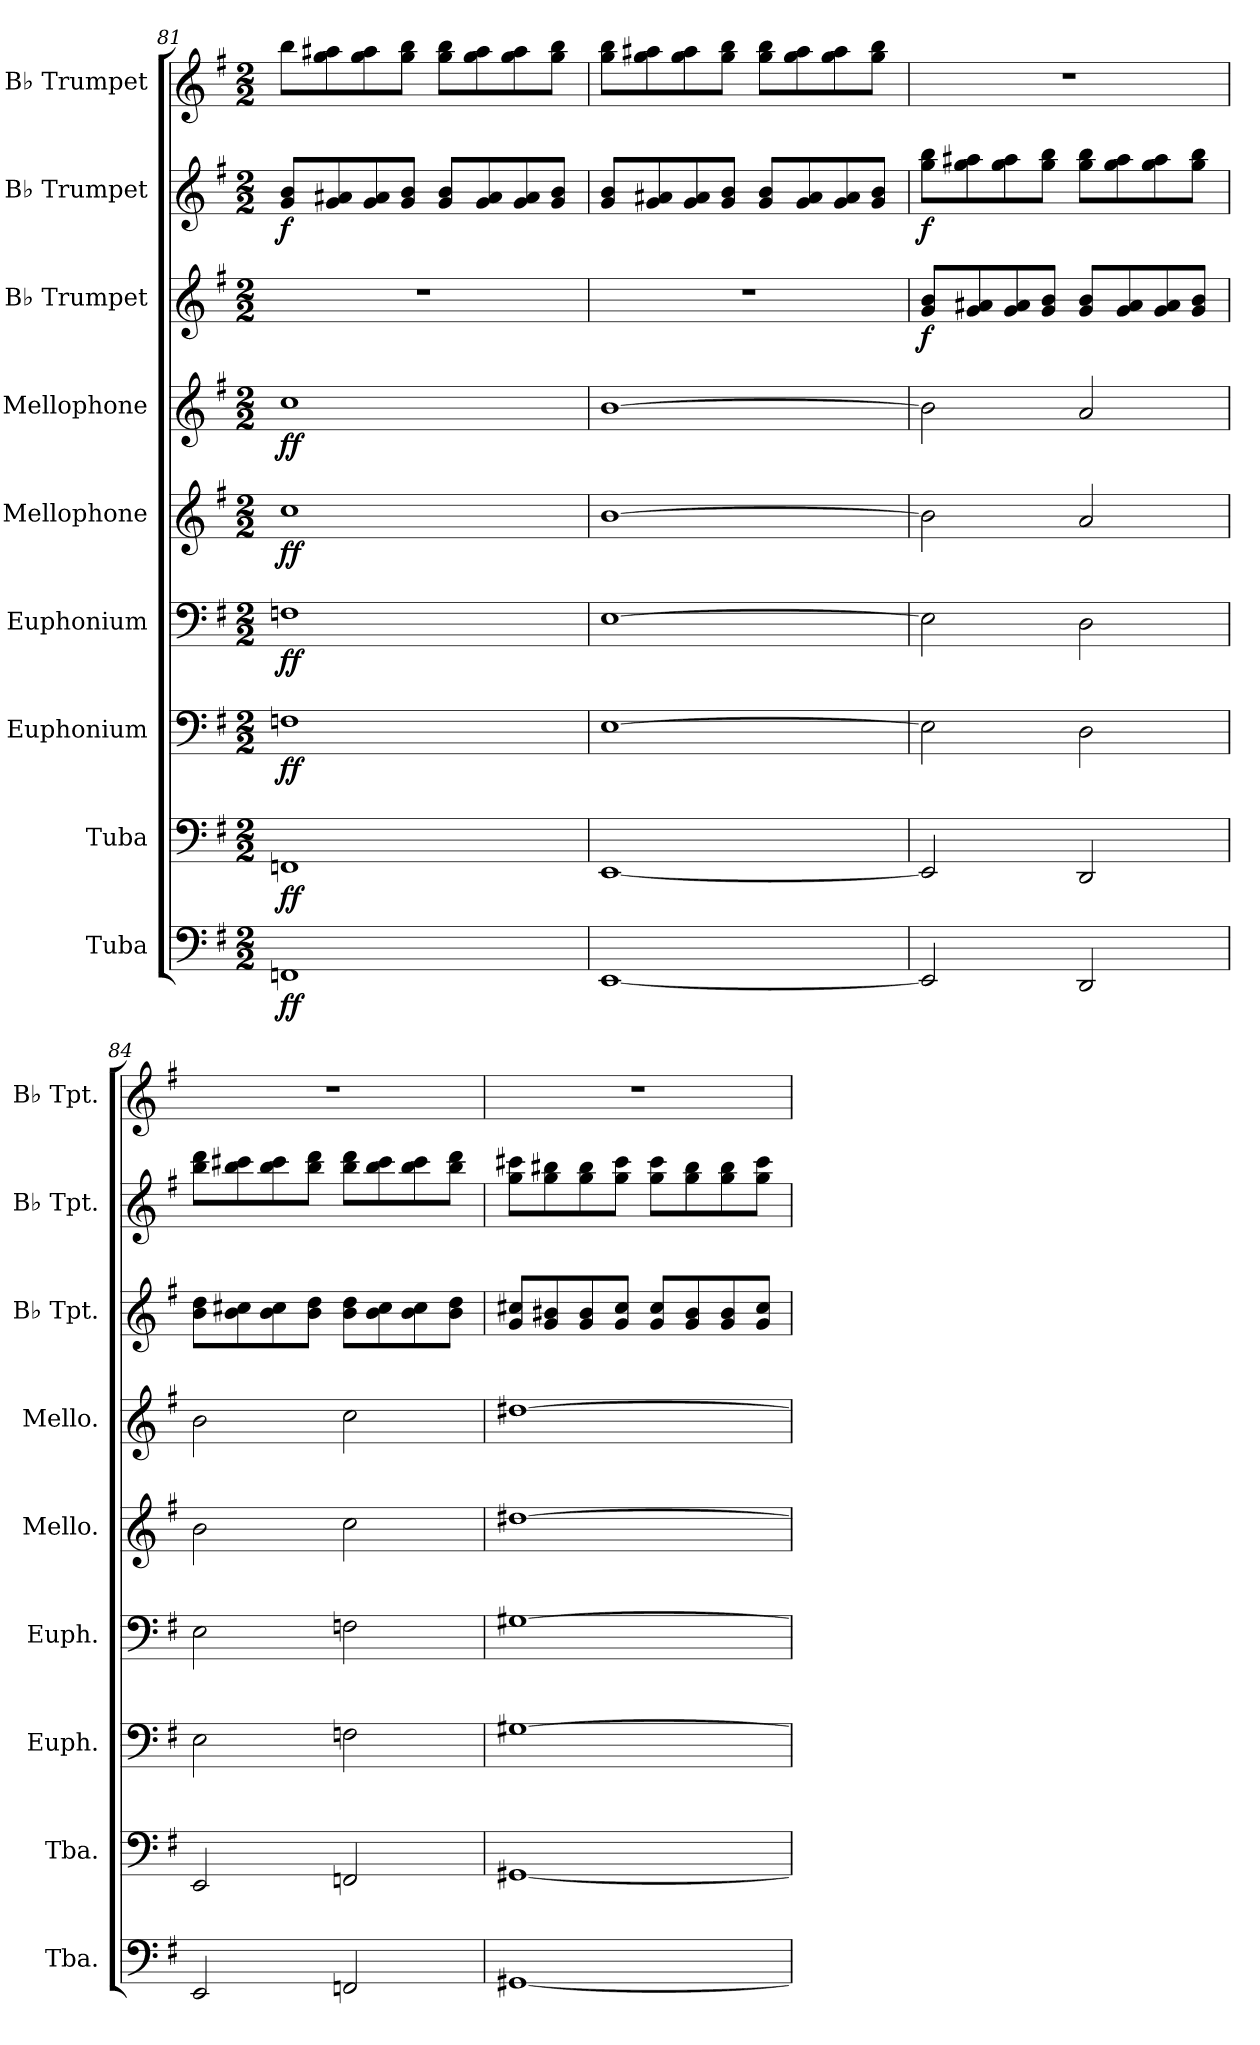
**kern	**dynam	**kern	**dynam	**kern	**dynam	**kern	**dynam	**kern	**dynam	**kern	**dynam	**kern	**dynam	**kern	**dynam	**kern
*part9	*part9	*part8	*part8	*part7	*part7	*part6	*part6	*part5	*part5	*part4	*part4	*part3	*part3	*part2	*part2	*part1
*staff9	*staff9	*staff8	*staff8	*staff7	*staff7	*staff6	*staff6	*staff5	*staff5	*staff4	*staff4	*staff3	*staff3	*staff2	*staff2	*staff1
*I"Tuba	*	*I"Tuba	*	*I"Euphonium	*	*I"Euphonium	*	*I"Mellophone	*	*I"Mellophone	*	*I"B♭ Trumpet	*	*I"B♭ Trumpet	*	*I"B♭ Trumpet
*I'Tba.	*	*I'Tba.	*	*I'Euph.	*	*I'Euph.	*	*I'Mello.	*	*I'Mello.	*	*I'B♭ Tpt.	*	*I'B♭ Tpt.	*	*I'B♭ Tpt.
*clefF4	*	*clefF4	*	*clefF4	*	*clefF4	*	*clefG2	*	*clefG2	*	*clefG2	*	*clefG2	*	*clefG2
*	*	*	*	*	*	*	*	*ITrd4c7	*	*ITrd4c7	*	*ITrd1c2	*	*ITrd1c2	*	*ITrd1c2
*k[f#]	*	*k[f#]	*	*k[f#]	*	*k[f#]	*	*k[]	*	*k[]	*	*k[b-]	*	*k[b-]	*	*k[b-]
*M2/2	*	*M2/2	*	*M2/2	*	*M2/2	*	*M2/2	*	*M2/2	*	*M2/2	*	*M2/2	*	*M2/2
=81	=81	=81	=81	=81	=81	=81	=81	=81	=81	=81	=81	=81	=81	=81	=81	=81
!	!LO:DY:b	!	!LO:DY:b	!	!LO:DY:b	!	!LO:DY:b	!	!LO:DY:b	!	!LO:DY:b	!	!	!	!LO:DY:b	!
1FFn	ff	1FFn	ff	1Fn	ff	1Fn	ff	1f	ff	1f	ff	1r	.	8f/ 8a/L	f	8aa\L
.	.	.	.	.	.	.	.	.	.	.	.	.	.	8f/ 8g#X/	.	8ff\ 8gg#X\
.	.	.	.	.	.	.	.	.	.	.	.	.	.	8f/ 8g#/	.	8ff\ 8gg#\
.	.	.	.	.	.	.	.	.	.	.	.	.	.	8f/ 8a/J	.	8ff\ 8aa\J
.	.	.	.	.	.	.	.	.	.	.	.	.	.	8f/ 8a/L	.	8ff\ 8aa\L
.	.	.	.	.	.	.	.	.	.	.	.	.	.	8f/ 8g#/	.	8ff\ 8gg#\
.	.	.	.	.	.	.	.	.	.	.	.	.	.	8f/ 8g#/	.	8ff\ 8gg#\
.	.	.	.	.	.	.	.	.	.	.	.	.	.	8f/ 8a/J	.	8ff\ 8aa\J
!!LO:PB:g=z
=82	=82	=82	=82	=82	=82	=82	=82	=82	=82	=82	=82	=82	=82	=82	=82	=82
[1EE	.	[1EE	.	[1E	.	[1E	.	[1e	.	[1e	.	1r	.	8f/ 8a/L	.	8ff\ 8aa\L
.	.	.	.	.	.	.	.	.	.	.	.	.	.	8f/ 8g#X/	.	8ff\ 8gg#X\
.	.	.	.	.	.	.	.	.	.	.	.	.	.	8f/ 8g#/	.	8ff\ 8gg#\
.	.	.	.	.	.	.	.	.	.	.	.	.	.	8f/ 8a/J	.	8ff\ 8aa\J
.	.	.	.	.	.	.	.	.	.	.	.	.	.	8f/ 8a/L	.	8ff\ 8aa\L
.	.	.	.	.	.	.	.	.	.	.	.	.	.	8f/ 8g#/	.	8ff\ 8gg#\
.	.	.	.	.	.	.	.	.	.	.	.	.	.	8f/ 8g#/	.	8ff\ 8gg#\
.	.	.	.	.	.	.	.	.	.	.	.	.	.	8f/ 8a/J	.	8ff\ 8aa\J
=83	=83	=83	=83	=83	=83	=83	=83	=83	=83	=83	=83	=83	=83	=83	=83	=83
!	!	!	!	!	!	!	!	!	!	!	!	!	!LO:DY:b	!	!LO:DY:b	!
2EE/]	.	2EE/]	.	2E\]	.	2E\]	.	2e\]	.	2e\]	.	8f/ 8a/L	f	8ff\ 8aa\L	f	1r
.	.	.	.	.	.	.	.	.	.	.	.	8f/ 8g#X/	.	8ff\ 8gg#X\	.	.
.	.	.	.	.	.	.	.	.	.	.	.	8f/ 8g#/	.	8ff\ 8gg#\	.	.
.	.	.	.	.	.	.	.	.	.	.	.	8f/ 8a/J	.	8ff\ 8aa\J	.	.
2DD/	.	2DD/	.	2D\	.	2D\	.	2d/	.	2d/	.	8f/ 8a/L	.	8ff\ 8aa\L	.	.
.	.	.	.	.	.	.	.	.	.	.	.	8f/ 8g#/	.	8ff\ 8gg#\	.	.
.	.	.	.	.	.	.	.	.	.	.	.	8f/ 8g#/	.	8ff\ 8gg#\	.	.
.	.	.	.	.	.	.	.	.	.	.	.	8f/ 8a/J	.	8ff\ 8aa\J	.	.
=84	=84	=84	=84	=84	=84	=84	=84	=84	=84	=84	=84	=84	=84	=84	=84	=84
2EE/	.	2EE/	.	2E\	.	2E\	.	2e\	.	2e\	.	8a\ 8cc\L	.	8aa\ 8ccc\L	.	1r
.	.	.	.	.	.	.	.	.	.	.	.	8a\ 8bn\	.	8aa\ 8bbn\	.	.
.	.	.	.	.	.	.	.	.	.	.	.	8a\ 8b\	.	8aa\ 8bb\	.	.
.	.	.	.	.	.	.	.	.	.	.	.	8a\ 8cc\J	.	8aa\ 8ccc\J	.	.
2FFn/	.	2FFn/	.	2Fn\	.	2Fn\	.	2f\	.	2f\	.	8a\ 8cc\L	.	8aa\ 8ccc\L	.	.
.	.	.	.	.	.	.	.	.	.	.	.	8a\ 8b\	.	8aa\ 8bb\	.	.
.	.	.	.	.	.	.	.	.	.	.	.	8a\ 8b\	.	8aa\ 8bb\	.	.
.	.	.	.	.	.	.	.	.	.	.	.	8a\ 8cc\J	.	8aa\ 8ccc\J	.	.
!!LO:PB:g=z
=85	=85	=85	=85	=85	=85	=85	=85	=85	=85	=85	=85	=85	=85	=85	=85	=85
[1GG#X	.	[1GG#X	.	[1G#X	.	[1G#X	.	[1g#X	.	[1g#X	.	8f/ 8bn/L	.	8ff\ 8bbn\L	.	1r
.	.	.	.	.	.	.	.	.	.	.	.	8f/ 8a#X/	.	8ff\ 8aa#X\	.	.
.	.	.	.	.	.	.	.	.	.	.	.	8f/ 8a#/	.	8ff\ 8aa#\	.	.
.	.	.	.	.	.	.	.	.	.	.	.	8f/ 8b/J	.	8ff\ 8bb\J	.	.
.	.	.	.	.	.	.	.	.	.	.	.	8f/ 8b/L	.	8ff\ 8bb\L	.	.
.	.	.	.	.	.	.	.	.	.	.	.	8f/ 8a#/	.	8ff\ 8aa#\	.	.
.	.	.	.	.	.	.	.	.	.	.	.	8f/ 8a#/	.	8ff\ 8aa#\	.	.
.	.	.	.	.	.	.	.	.	.	.	.	8f/ 8b/J	.	8ff\ 8bb\J	.	.
=	=	=	=	=	=	=	=	=	=	=	=	=	=	=	=	=
*-	*-	*-	*-	*-	*-	*-	*-	*-	*-	*-	*-	*-	*-	*-	*-	*-
